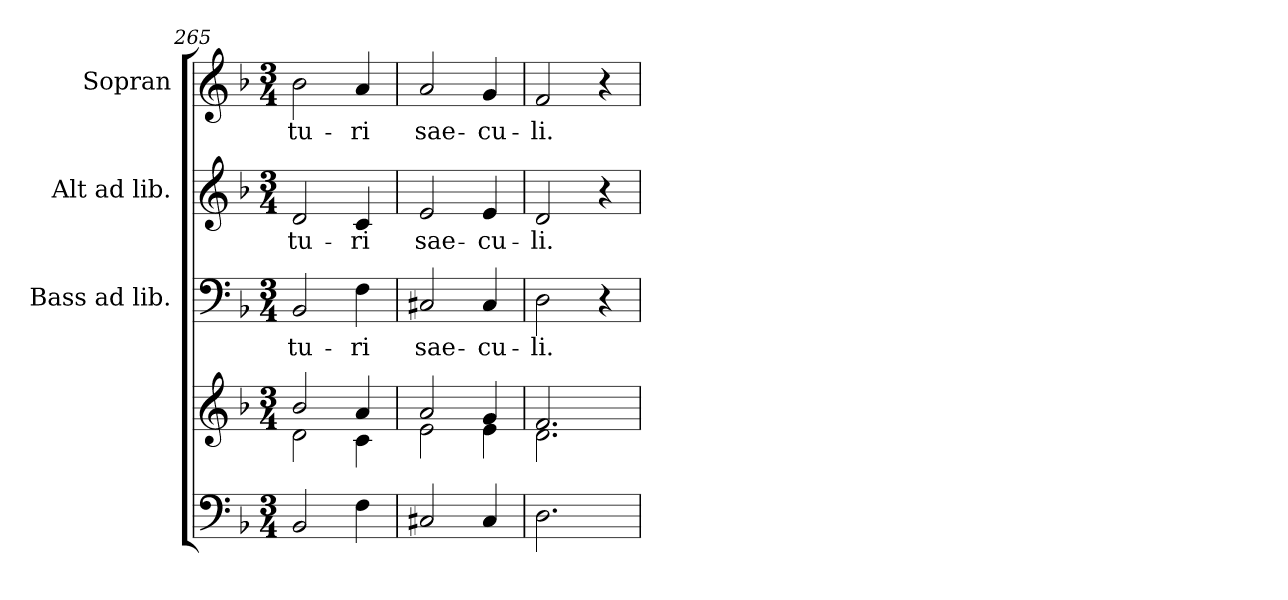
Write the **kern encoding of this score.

**kern	**kern	**kern	**text	**kern	**text	**kern	**text
*part4	*part4	*part3	*part3	*part2	*part2	*part1	*part1
*staff5	*staff4	*staff3	*staff3	*staff2	*staff2	*staff1	*staff1
*	*	*I"Bass ad lib.	*	*I"Alt ad lib.	*	*I"Sopran	*
*	*	*I'B.	*	*I'A.	*	*I'S.	*
*clefF4	*clefG2	*clefF4	*	*clefG2	*	*clefG2	*
*k[b-]	*k[b-]	*k[b-]	*	*k[b-]	*	*k[b-]	*
*F:	*F:	*F:	*	*F:	*	*F:	*
*M3/4	*M3/4	*M3/4	*	*M3/4	*	*M3/4	*
=265	=265	=265	=265	=265	=265	=265	=265
*	*^	*	*	*	*	*	*
!	!	!	!	!LO:LY:b	!	!LO:LY:b	!	!LO:LY:b
2BB-/	2b-/	2d\	2BB-/	-tu-	2d/	-tu-	2b-\	-tu-
!	!	!	!	!LO:LY:b	!	!LO:LY:b	!	!LO:LY:b
4F\	4a/	4c\	4F\	-ri	4c/	-ri	4a/	-ri
=266	=266	=266	=266	=266	=266	=266	=266	=266
!	!	!	!	!LO:LY:b	!	!LO:LY:b	!	!LO:LY:b
2C#X/	2a/	2e\	2C#X/	sae-	2e/	sae-	2a/	sae-
!	!	!	!	!LO:LY:b	!	!LO:LY:b	!	!LO:LY:b
4C#/	4g/	4e\	4C#/	-cu-	4e/	-cu-	4g/	-cu-
=267	=267	=267	=267	=267	=267	=267	=267	=267
!	!	!	!	!LO:LY:b	!	!LO:LY:b	!	!LO:LY:b
2.D\	2.f/	2.d\	2D\	-li.	2d/	-li.	2f/	-li.
.	.	.	4r	.	4r	.	4r	.
*	*v	*v	*	*	*	*	*	*
=	=	=	=	=	=	=	=
*-	*-	*-	*-	*-	*-	*-	*-
